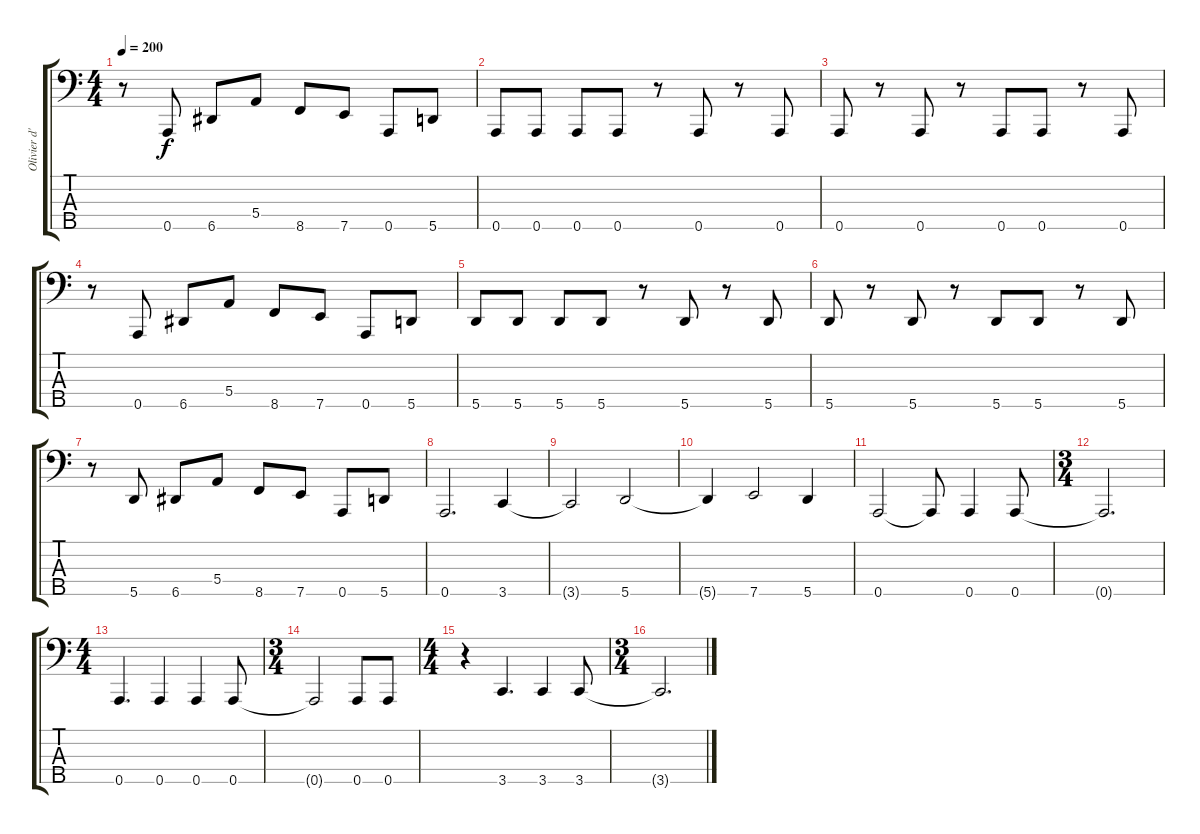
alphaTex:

\track ("Olivier d'Aries (Bass)" "Olivier d'") {instrument electricbassfinger}
\staff {score tabs}
\tuning (G2 D2 A1 E1 A0) {hide}
\ts (4 4)
\tempo 200
\clef f4
\ks c
r.8{dy f} 0.5.8 6.5.8 5.4.8 8.5.8 7.5.8 0.5.8 5.5.8 |
0.5.8 0.5.8 0.5.8 0.5.8 r.8 0.5.8 r.8 0.5.8 |
0.5.8 r.8 0.5.8 r.8 0.5.8 0.5.8 r.8 0.5.8 |
r.8 0.5.8 6.5.8 5.4.8 8.5.8 7.5.8 0.5.8 5.5.8 |
5.5.8 5.5.8 5.5.8 5.5.8 r.8 5.5.8 r.8 5.5.8 |
5.5.8 r.8 5.5.8 r.8 5.5.8 5.5.8 r.8 5.5.8 |
r.8 5.5.8 6.5.8 5.4.8 8.5.8 7.5.8 0.5.8 5.5.8 |
0.5.2{d} 3.5.4 |
3.5{t}.2 5.5.2 |
5.5{t}.4 7.5.2 5.5.4 |
0.5.2 0.5{t}.8 0.5.4 0.5.8 |
\ts (3 4)
0.5{t}.2{d} |
\ts (4 4)
0.5.4{d} 0.5.4 0.5.4 0.5.8 |
\ts (3 4)
0.5{t}.2 0.5.8 0.5.8 |
\ts (4 4)
r.4 3.5.4{d} 3.5.4 3.5.8 |
\ts (3 4)
3.5{t}.2{d}
